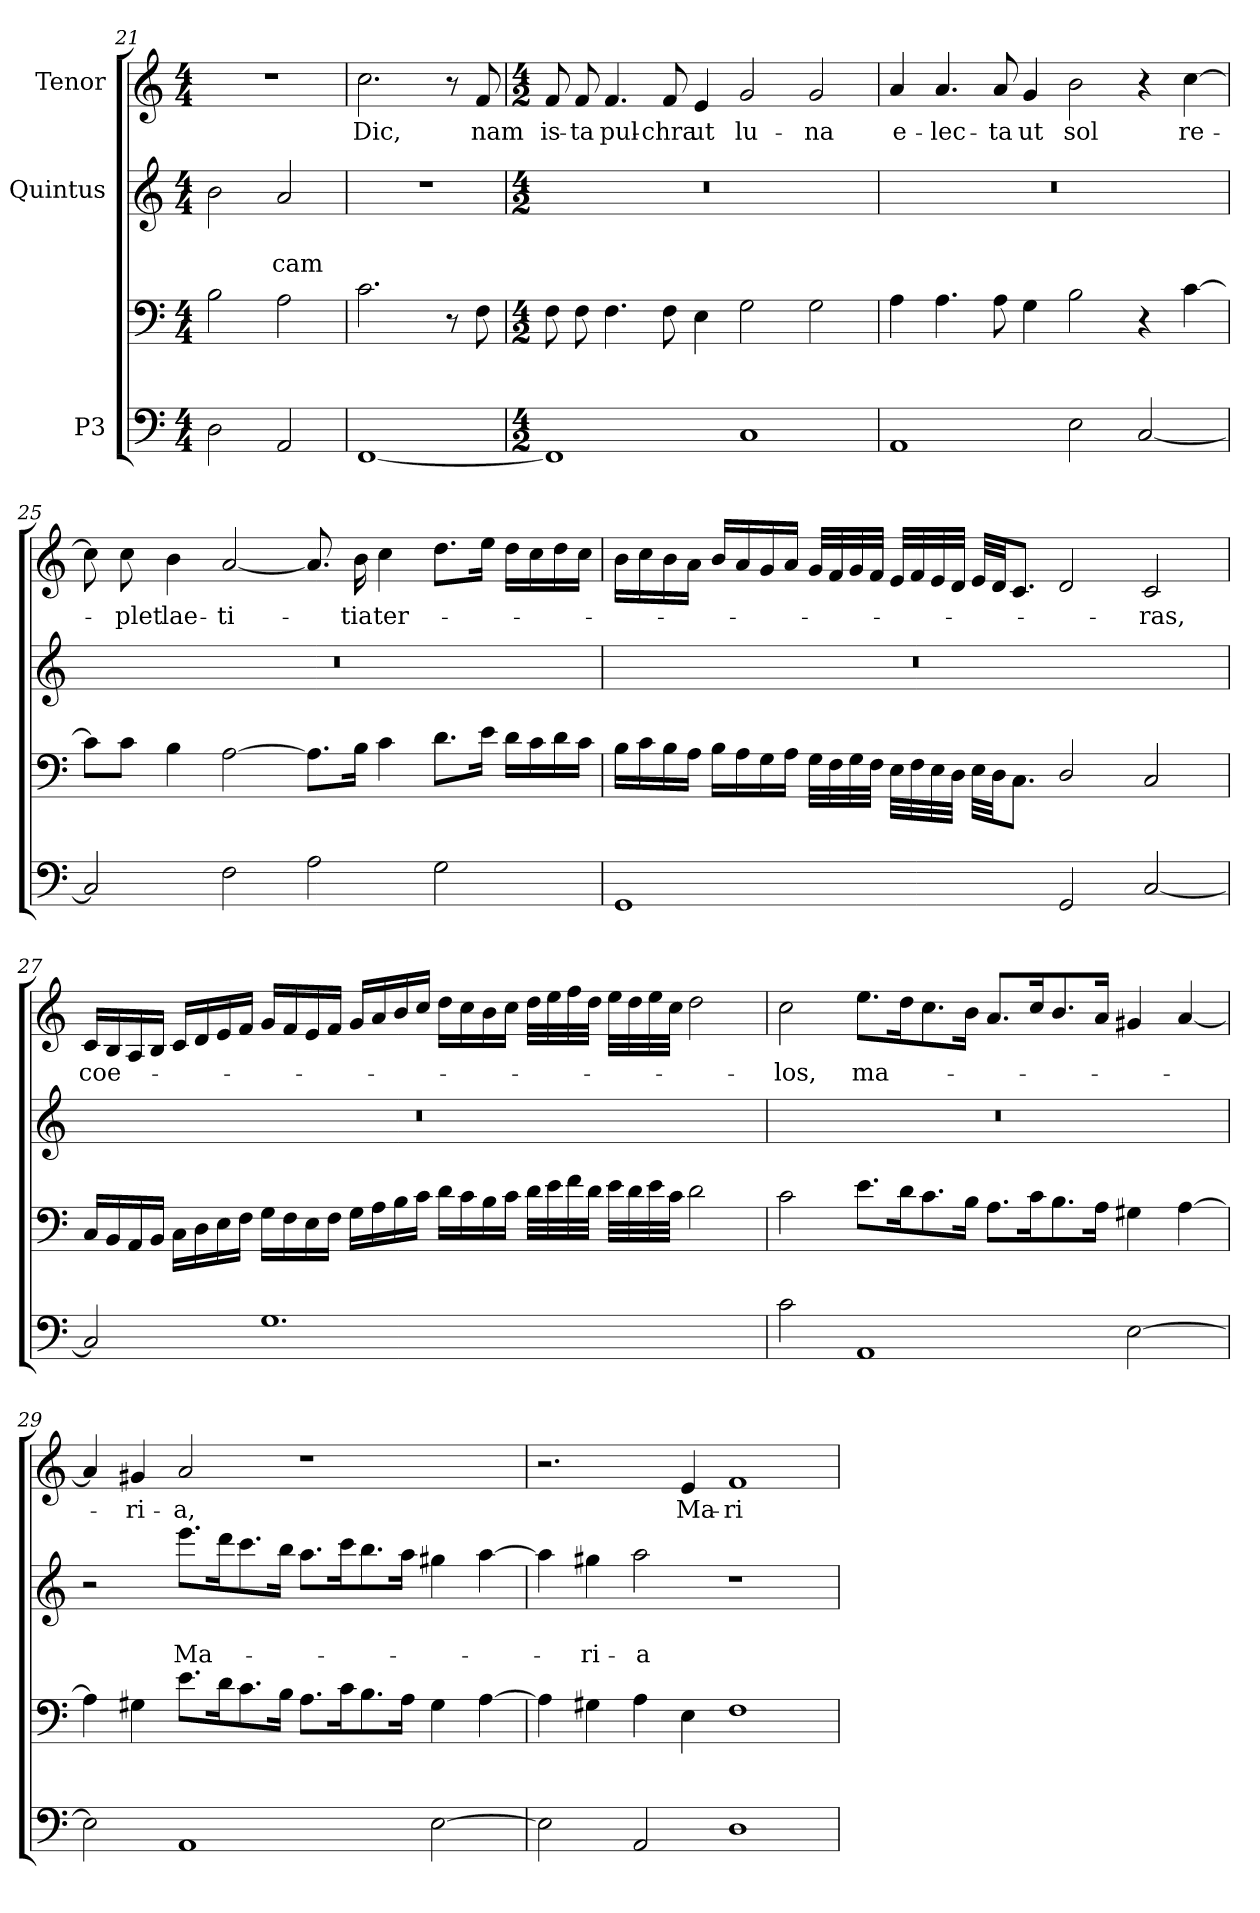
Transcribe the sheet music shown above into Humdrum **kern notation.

**kern	**kern	**kern	**text	**text	**kern	**text
*part3	*part3	*part2	*part2	*part2	*part1	*part1
*staff4	*staff3	*staff2	*staff2	*staff2	*staff1	*staff1
*I"P3	*	*I"Quintus	*	*	*I"Tenor	*
*clefF4	*clefF4	*clefG2	*	*	*clefG2	*
*	*	*ITrd7c12	*	*	*ITrd7c12	*
*k[]	*k[]	*k[]	*	*	*k[]	*
*C:	*C:	*C:	*	*	*C:	*
*M4/4	*M4/4	*M4/4	*	*	*M4/4	*
=21	=21	=21	=21	=21	=21	=21
2D\	2B\	2B\	.	.	1r	.
!	!	!	!	!LO:LY:b	!	!
2AA/	2A\	2A/	.	-cam	.	.
!!LO:LB:g=z
=22	=22	=22	=22	=22	=22	=22
!	!	!	!	!	!	!LO:LY:b
[<1FF	2.c\	1r	.	.	2.c\	Dic,
.	8r	.	.	.	8r	.
!	!	!	!	!	!	!LO:LY:b
.	8F\	.	.	.	8F/	nam
=23	=23	=23	=23	=23	=23	=23
*M4/2	*M4/2	*M4/2	*	*	*M4/2	*
!	!	!LO:N:vis=1	!	!	!	!LO:LY:b
1FF]	8F\	0r	.	.	8F/	is-
!	!	!	!	!	!	!LO:LY:b
.	8F\	.	.	.	8F/	-ta
!	!	!	!	!	!	!LO:LY:b
.	4.F\	.	.	.	4.F/	pul-
!	!	!	!	!	!	!LO:LY:b
.	8F\	.	.	.	8F/	-chra
!	!	!	!	!	!	!LO:LY:b
.	4E\	.	.	.	4E/	ut
!	!	!	!	!	!	!LO:LY:b
1C	2G\	.	.	.	2G/	lu-
!	!	!	!	!	!	!LO:LY:b
.	2G\	.	.	.	2G/	-na
=24	=24	=24	=24	=24	=24	=24
!	!	!LO:N:vis=1	!	!	!	!LO:LY:b
1AA	4A\	0r	.	.	4A/	e-
!	!	!	!	!	!	!LO:LY:b
.	4.A\	.	.	.	4.A/	-lec-
!	!	!	!	!	!	!LO:LY:b
.	8A\	.	.	.	8A/	-ta
!	!	!	!	!	!	!LO:LY:b
.	4G\	.	.	.	4G/	ut
!	!	!	!	!	!	!LO:LY:b
2E\	2B\	.	.	.	2B\	sol
[<2C/	4r	.	.	.	4r	.
!	!	!	!	!	!	!LO:LY:b
.	[>4c\	.	.	.	[>4c\	re-
=25	=25	=25	=25	=25	=25	=25
!	!	!LO:N:vis=1	!	!	!	!
2C/]	8c\L]	0r	.	.	8c\]	.
!	!	!	!	!	!	!LO:LY:b
.	8c\J	.	.	.	8c\	-plet
!	!	!	!	!	!	!LO:LY:b
.	4B\	.	.	.	4B\	lae-
!	!	!	!	!	!	!LO:LY:b
2F\	[>2A\	.	.	.	[<2A/	-ti-
2A\	8.A\L]	.	.	.	8.A/]	.
!	!	!	!	!	!	!LO:LY:b
.	16B\Jk	.	.	.	16B\	-tia
!	!	!	!	!	!	!LO:LY:b
.	4c\	.	.	.	4c\	ter-
2G\	8.d\L	.	.	.	8.d\L	.
.	16e\Jk	.	.	.	16e\Jk	.
.	16d\LL	.	.	.	16d\LL	.
.	16c\	.	.	.	16c\	.
.	16d\	.	.	.	16d\	.
.	16c\JJ	.	.	.	16c\JJ	.
!!LO:LB:g=z
=26	=26	=26	=26	=26	=26	=26
!	!	!LO:N:vis=1	!	!	!	!
1GG	16B\LL	0r	.	.	16B\LL	.
.	16c\	.	.	.	16c\	.
.	16B\	.	.	.	16B\	.
.	16A\JJ	.	.	.	16A\JJ	.
.	16B\LL	.	.	.	16B/LL	.
.	16A\	.	.	.	16A/	.
.	16G\	.	.	.	16G/	.
.	16A\JJ	.	.	.	16A/JJ	.
.	32G\LLL	.	.	.	32G/LLL	.
.	32F\	.	.	.	32F/	.
.	32G\	.	.	.	32G/	.
.	32F\JJJ	.	.	.	32F/JJJ	.
.	32E\LLL	.	.	.	32E/LLL	.
.	32F\	.	.	.	32F/	.
.	32E\	.	.	.	32E/	.
.	32D\JJJ	.	.	.	32D/JJJ	.
.	32E\LLL	.	.	.	32E/LLL	.
.	32D\JJ	.	.	.	32D/JJ	.
.	8.C\J	.	.	.	8.C/J	.
2GG/	2D/	.	.	.	2D/	.
!	!	!	!	!	!	!LO:LY:b
[<2C/	2C/	.	.	.	2C/	-ras,
!!LO:PB:g=z
=27	=27	=27	=27	=27	=27	=27
!	!	!LO:N:vis=1	!	!	!	!LO:LY:b
2C/]	16C/LL	0r	.	.	16C/LL	coe-
.	16BB/	.	.	.	16BB/	.
.	16AA/	.	.	.	16AA/	.
.	16BB/JJ	.	.	.	16BB/JJ	.
.	16C\LL	.	.	.	16C/LL	.
.	16D\	.	.	.	16D/	.
.	16E\	.	.	.	16E/	.
.	16F\JJ	.	.	.	16F/JJ	.
1.G	16G\LL	.	.	.	16G/LL	.
.	16F\	.	.	.	16F/	.
.	16E\	.	.	.	16E/	.
.	16F\JJ	.	.	.	16F/JJ	.
.	16G\LL	.	.	.	16G/LL	.
.	16A\	.	.	.	16A/	.
.	16B\	.	.	.	16B/	.
.	16c\JJ	.	.	.	16c/JJ	.
.	16d\LL	.	.	.	16d\LL	.
.	16c\	.	.	.	16c\	.
.	16B\	.	.	.	16B\	.
.	16c\JJ	.	.	.	16c\JJ	.
.	32d\LLL	.	.	.	32d\LLL	.
.	32e\	.	.	.	32e\	.
.	32f\	.	.	.	32f\	.
.	32d\JJJ	.	.	.	32d\JJJ	.
.	32e\LLL	.	.	.	32e\LLL	.
.	32d\	.	.	.	32d\	.
.	32e\	.	.	.	32e\	.
.	32c\JJJ	.	.	.	32c\JJJ	.
.	2d\	.	.	.	2d\	.
=28	=28	=28	=28	=28	=28	=28
!	!	!LO:N:vis=1	!	!	!	!LO:LY:b
2c\	2c\	0r	.	.	2c\	-los,
!	!	!	!	!	!	!LO:LY:b
1AA	8.e\L	.	.	.	8.e\L	ma-
.	16d\k	.	.	.	16d\k	.
.	8.c\	.	.	.	8.c\	.
.	16B\Jk	.	.	.	16B\Jk	.
.	8.A\L	.	.	.	8.A/L	.
.	16c\k	.	.	.	16c/k	.
.	8.B\	.	.	.	8.B/	.
.	16A\Jk	.	.	.	16A/Jk	.
[>2E\	4G#X\	.	.	.	4G#X/	.
.	[>4A\	.	.	.	[<4A/	.
!!LO:LB:g=z
=29	=29	=29	=29	=29	=29	=29
2E\]	4A\]	2r	.	.	4A/]	.
!	!	!	!	!	!	!LO:LY:b
.	4G#X\	.	.	.	4G#X/	-ri-
!	!	!	!	!LO:LY:b	!	!LO:LY:b
1AA	8.e\L	8.ee\L	.	Ma-	2A/	-a,
.	16d\k	16dd\k	.	.	.	.
.	8.c\	8.cc\	.	.	.	.
.	16B\Jk	16b\Jk	.	.	.	.
.	8.A\L	8.a\L	.	.	1r	.
.	16c\k	16cc\k	.	.	.	.
.	8.B\	8.b\	.	.	.	.
.	16A\Jk	16a\Jk	.	.	.	.
[>2E\	4G#\	4g#X\	.	.	.	.
.	[>4A\	[<4a\	.	.	.	.
=30	=30	=30	=30	=30	=30	=30
2E\]	4A\]	4a\]	.	.	2.r	.
!	!	!	!	!LO:LY:b	!	!
.	4G#X\	4g#X\	.	-ri-	.	.
!	!	!	!	!LO:LY:b	!	!
2AA/	4A\	2a\	.	-a	.	.
!	!	!	!	!	!	!LO:LY:b
.	4E\	.	.	.	4E/	Ma-
!	!	!	!	!	!	!LO:LY:b
1D	1F	1r	.	.	1F	-ri-
=	=	=	=	=	=	=
*-	*-	*-	*-	*-	*-	*-
